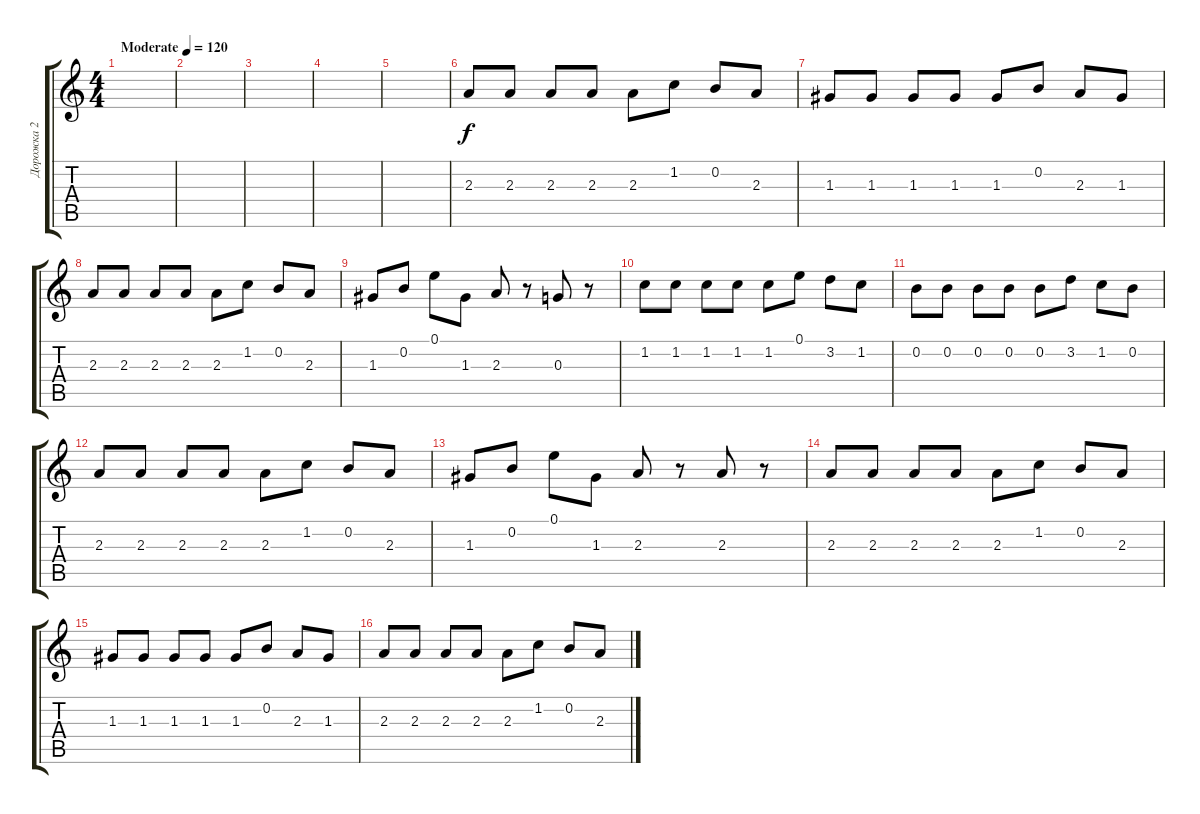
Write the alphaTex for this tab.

\track ("Дорожка 2" "Дорожка 2") {instrument acousticguitarsteel}
\staff {score tabs}
\tuning (E4 B3 G3 D3 A2 E2) {hide}
\ts (4 4)
\tempo (120 "Moderate")
\clef g2
\ks c
|
|
|
|
|
2.3.8 2.3.8 2.3.8 2.3.8 2.3.8 1.2.8 0.2.8 2.3.8 |
1.3.8 1.3.8 1.3.8 1.3.8 1.3.8 0.2.8 2.3.8 1.3.8 |
2.3.8 2.3.8 2.3.8 2.3.8 2.3.8 1.2.8 0.2.8 2.3.8 |
1.3.8 0.2.8 0.1.8 1.3.8 2.3.8 r.8 0.3.8 r.8 |
1.2.8 1.2.8 1.2.8 1.2.8 1.2.8 0.1.8 3.2.8 1.2.8 |
0.2.8 0.2.8 0.2.8 0.2.8 0.2.8 3.2.8 1.2.8 0.2.8 |
2.3.8 2.3.8 2.3.8 2.3.8 2.3.8 1.2.8 0.2.8 2.3.8 |
1.3.8 0.2.8 0.1.8 1.3.8 2.3.8 r.8 2.3.8 r.8 |
2.3.8 2.3.8 2.3.8 2.3.8 2.3.8 1.2.8 0.2.8 2.3.8 |
1.3.8 1.3.8 1.3.8 1.3.8 1.3.8 0.2.8 2.3.8 1.3.8 |
2.3.8 2.3.8 2.3.8 2.3.8 2.3.8 1.2.8 0.2.8 2.3.8
